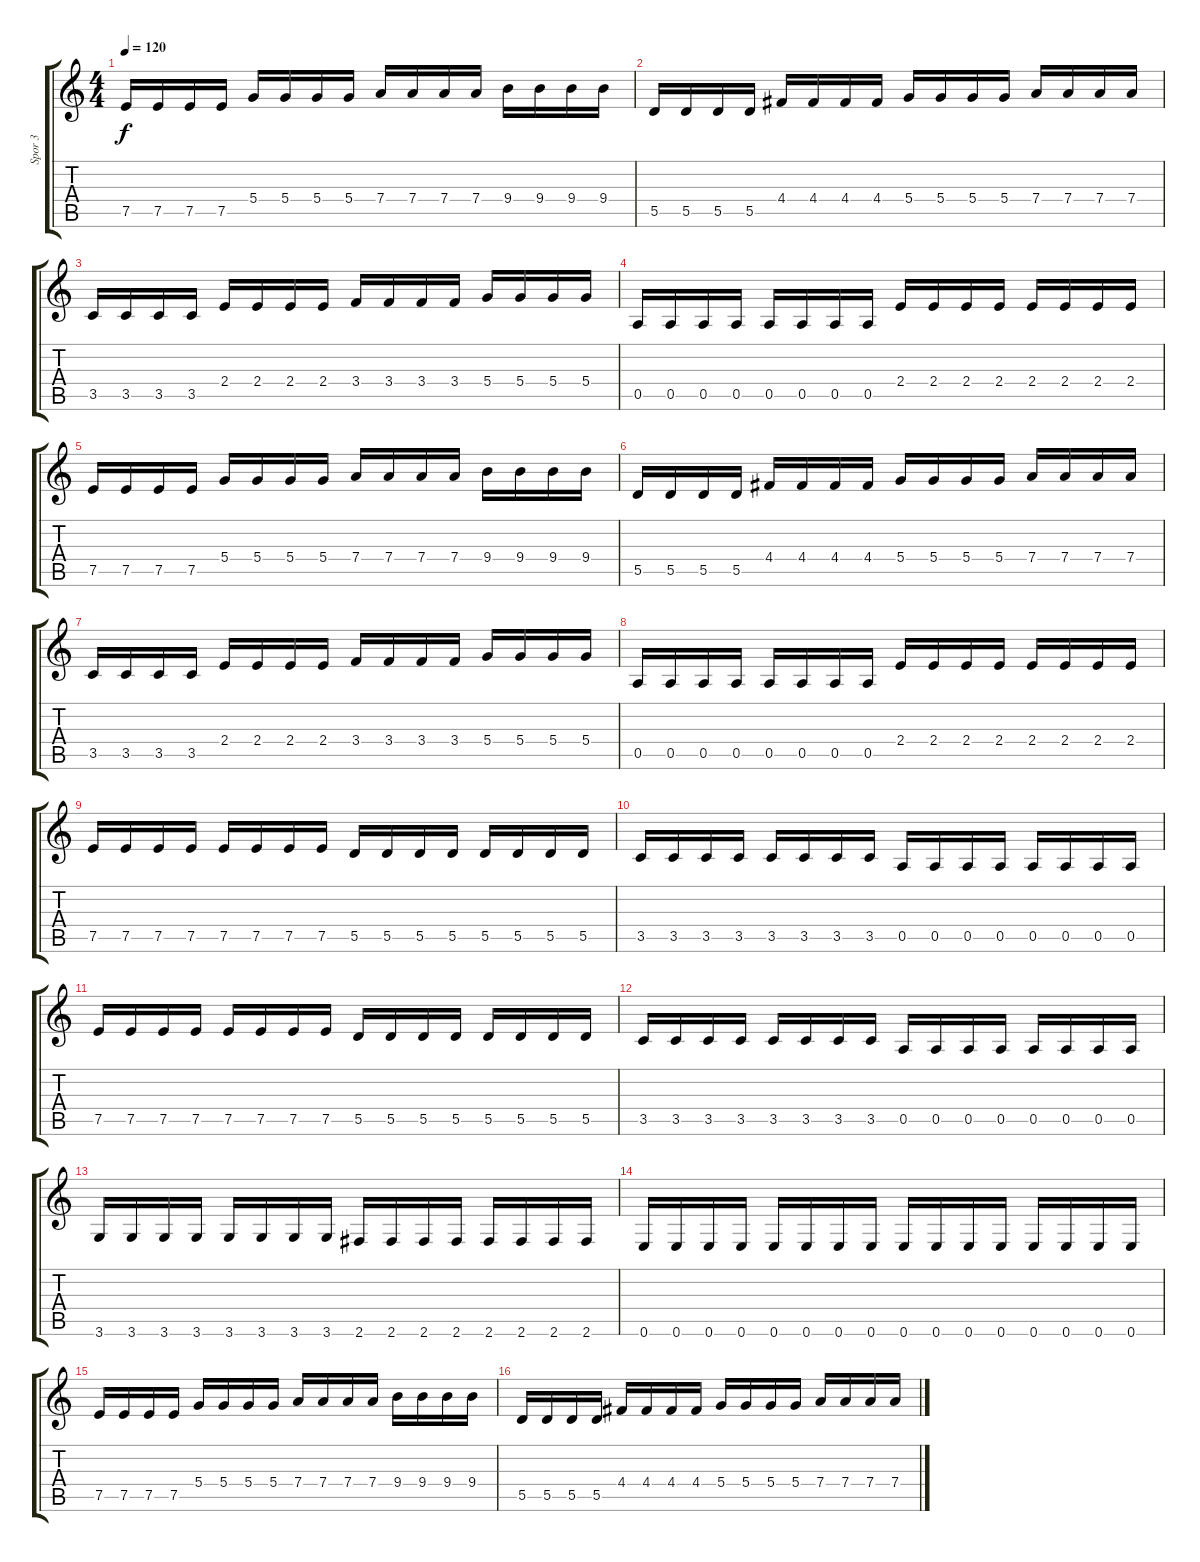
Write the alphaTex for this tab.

\track ("Spor 3" "Spor 3") {instrument distortionguitar}
\staff {score tabs}
\tuning (E4 B3 G3 D3 A2 E2) {hide}
\ts (4 4)
\tempo 120
\clef g2
\ks c
7.5.16{dy f} 7.5.16 7.5.16 7.5.16 5.4.16 5.4.16 5.4.16 5.4.16 7.4.16 7.4.16 7.4.16 7.4.16 9.4.16 9.4.16 9.4.16 9.4.16 |
5.5.16 5.5.16 5.5.16 5.5.16 4.4.16 4.4.16 4.4.16 4.4.16 5.4.16 5.4.16 5.4.16 5.4.16 7.4.16 7.4.16 7.4.16 7.4.16 |
3.5.16 3.5.16 3.5.16 3.5.16 2.4.16 2.4.16 2.4.16 2.4.16 3.4.16 3.4.16 3.4.16 3.4.16 5.4.16 5.4.16 5.4.16 5.4.16 |
0.5.16 0.5.16 0.5.16 0.5.16 0.5.16 0.5.16 0.5.16 0.5.16 2.4.16 2.4.16 2.4.16 2.4.16 2.4.16 2.4.16 2.4.16 2.4.16 |
7.5.16 7.5.16 7.5.16 7.5.16 5.4.16 5.4.16 5.4.16 5.4.16 7.4.16 7.4.16 7.4.16 7.4.16 9.4.16 9.4.16 9.4.16 9.4.16 |
5.5.16 5.5.16 5.5.16 5.5.16 4.4.16 4.4.16 4.4.16 4.4.16 5.4.16 5.4.16 5.4.16 5.4.16 7.4.16 7.4.16 7.4.16 7.4.16 |
3.5.16 3.5.16 3.5.16 3.5.16 2.4.16 2.4.16 2.4.16 2.4.16 3.4.16 3.4.16 3.4.16 3.4.16 5.4.16 5.4.16 5.4.16 5.4.16 |
0.5.16 0.5.16 0.5.16 0.5.16 0.5.16 0.5.16 0.5.16 0.5.16 2.4.16 2.4.16 2.4.16 2.4.16 2.4.16 2.4.16 2.4.16 2.4.16 |
7.5.16 7.5.16 7.5.16 7.5.16 7.5.16 7.5.16 7.5.16 7.5.16 5.5.16 5.5.16 5.5.16 5.5.16 5.5.16 5.5.16 5.5.16 5.5.16 |
3.5.16 3.5.16 3.5.16 3.5.16 3.5.16 3.5.16 3.5.16 3.5.16 0.5.16 0.5.16 0.5.16 0.5.16 0.5.16 0.5.16 0.5.16 0.5.16 |
7.5.16 7.5.16 7.5.16 7.5.16 7.5.16 7.5.16 7.5.16 7.5.16 5.5.16 5.5.16 5.5.16 5.5.16 5.5.16 5.5.16 5.5.16 5.5.16 |
3.5.16 3.5.16 3.5.16 3.5.16 3.5.16 3.5.16 3.5.16 3.5.16 0.5.16 0.5.16 0.5.16 0.5.16 0.5.16 0.5.16 0.5.16 0.5.16 |
3.6.16 3.6.16 3.6.16 3.6.16 3.6.16 3.6.16 3.6.16 3.6.16 2.6.16 2.6.16 2.6.16 2.6.16 2.6.16 2.6.16 2.6.16 2.6.16 |
0.6.16 0.6.16 0.6.16 0.6.16 0.6.16 0.6.16 0.6.16 0.6.16 0.6.16 0.6.16 0.6.16 0.6.16 0.6.16 0.6.16 0.6.16 0.6.16 |
7.5.16 7.5.16 7.5.16 7.5.16 5.4.16 5.4.16 5.4.16 5.4.16 7.4.16 7.4.16 7.4.16 7.4.16 9.4.16 9.4.16 9.4.16 9.4.16 |
5.5.16 5.5.16 5.5.16 5.5.16 4.4.16 4.4.16 4.4.16 4.4.16 5.4.16 5.4.16 5.4.16 5.4.16 7.4.16 7.4.16 7.4.16 7.4.16
